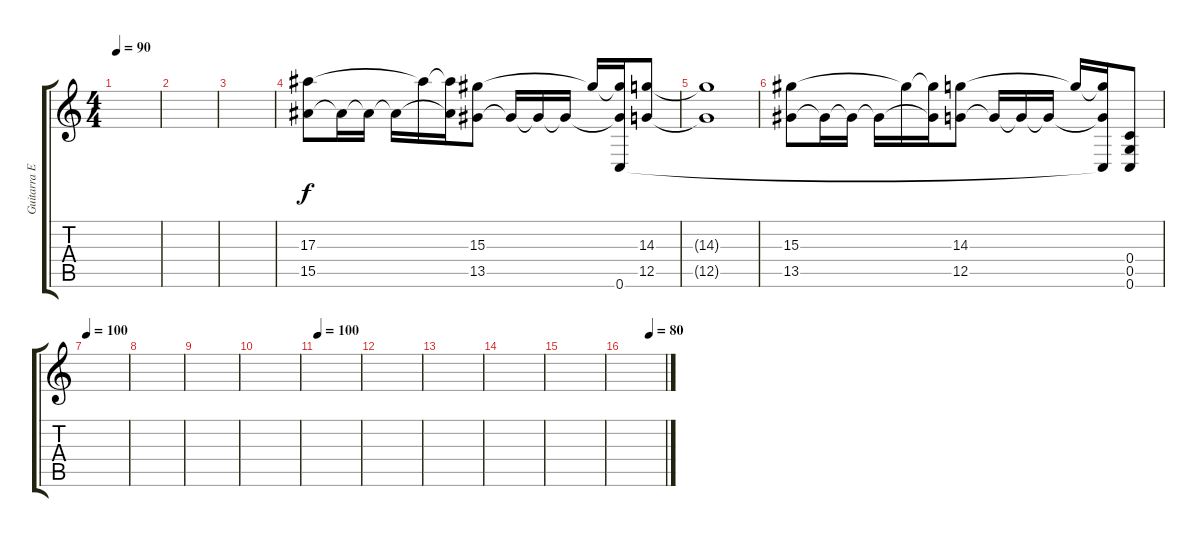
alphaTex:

\track ("Guitarra Extra" "Guitarra E") {instrument distortionguitar}
\staff {score tabs}
\tuning (D4 A3 F3 C3 G2 C2) {hide}
\ts (4 4)
\tempo 90
\clef g2
\ks c
|
|
|
(17.3 15.5).8 15.5{t}.16 15.5{t}.16 15.5{t}.16 17.3{t}.16 (17.3{t} 15.5{t}).16 (15.3 13.5).8 13.5{t}.16 13.5{t}.16 13.5{t}.16 15.3{t}.16 (15.3{t} 13.5{t} 0.6).16 (14.3 12.5).8 |
(14.3{t} 12.5{t}).1 |
(15.3 13.5).8 13.5{t}.16 13.5{t}.16 13.5{t}.16 15.3{t}.16 (15.3{t} 13.5{t}).16 (14.3 12.5).8 12.5{t}.16 12.5{t}.16 12.5{t}.16 14.3{t}.16 (14.3{t} 12.5{t} 0.6{t}).16 (0.4 0.5 0.6).8 |
\tempo 100
|
|
|
|
\tempo 100
|
|
|
|
|
\tempo (80 0.625)
